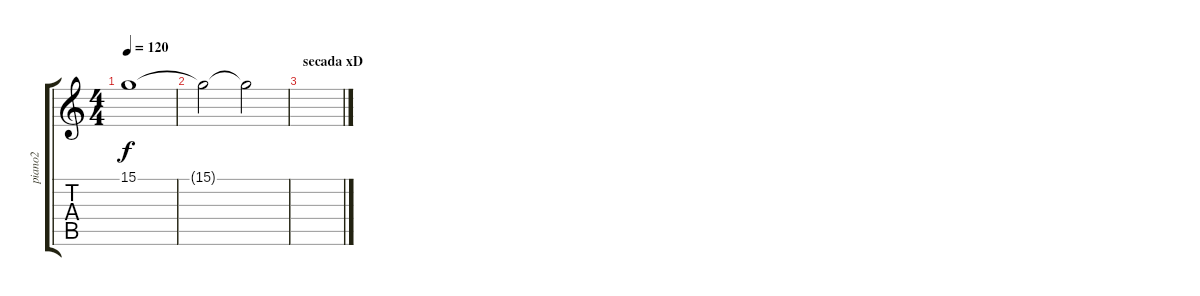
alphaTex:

\track ("piano2" "piano2") {instrument stringensemble2}
\staff {score tabs}
\tuning (E4 B3 G3 D3 A2 E2) {hide}
\ts (4 4)
\tempo 120
\clef g2
\ks c
15.1.1{dy f} |
15.1{t}.2 15.1{t}.2 |
\section ("" "secada xD")
